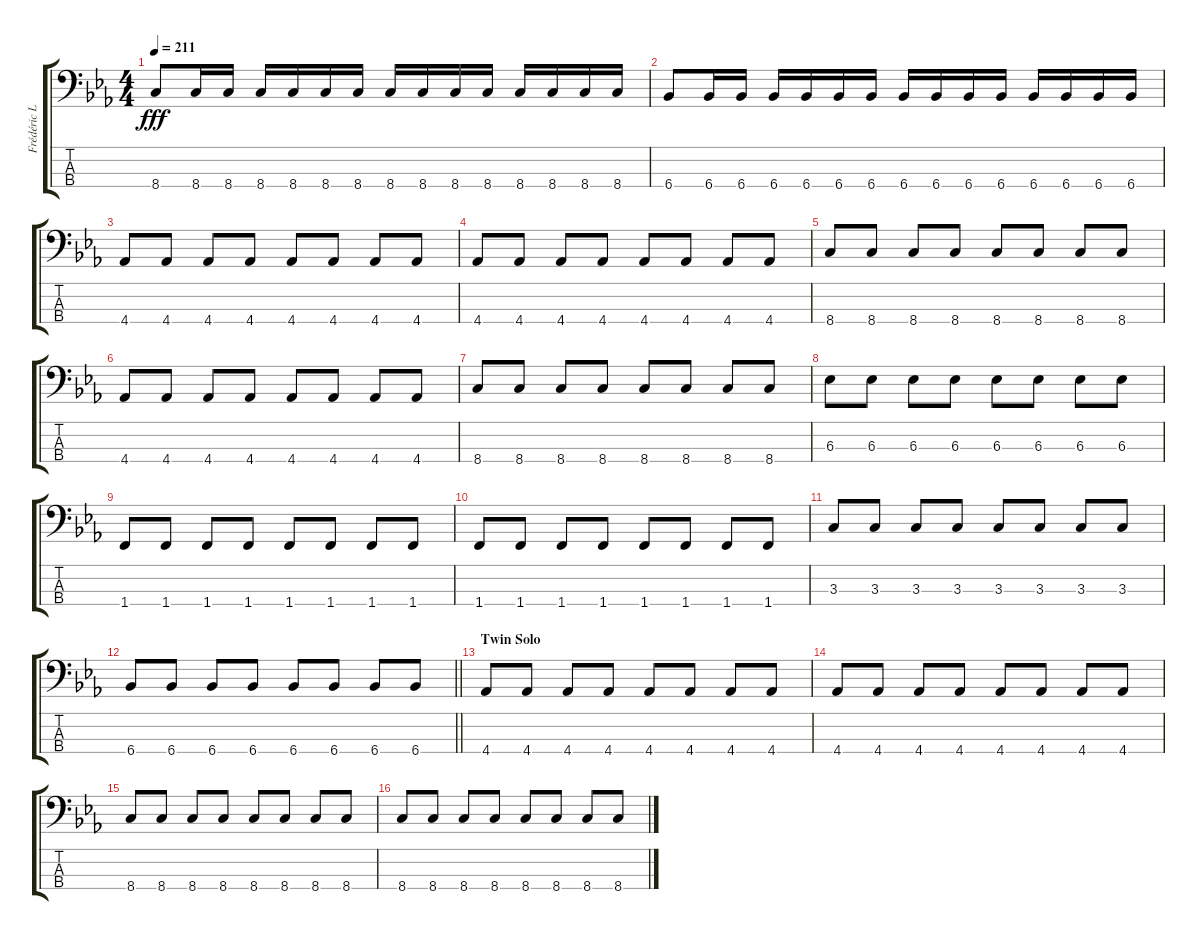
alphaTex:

\track ("Frédéric Leclercq (Bass)" "Frédéric L") {instrument electricbasspick}
\staff {score tabs}
\tuning (G2 D2 A1 E1) {hide}
\ts (4 4)
\tempo 211
\clef f4
\ks eb
8.4.8{dy fff} 8.4.16 8.4.16 8.4.16 8.4.16 8.4.16 8.4.16 8.4.16 8.4.16 8.4.16 8.4.16 8.4.16 8.4.16 8.4.16 8.4.16 |
6.4.8 6.4.16 6.4.16 6.4.16 6.4.16 6.4.16 6.4.16 6.4.16 6.4.16 6.4.16 6.4.16 6.4.16 6.4.16 6.4.16 6.4.16 |
4.4.8 4.4.8 4.4.8 4.4.8 4.4.8 4.4.8 4.4.8 4.4.8 |
4.4.8 4.4.8 4.4.8 4.4.8 4.4.8 4.4.8 4.4.8 4.4.8 |
8.4.8 8.4.8 8.4.8 8.4.8 8.4.8 8.4.8 8.4.8 8.4.8 |
4.4.8 4.4.8 4.4.8 4.4.8 4.4.8 4.4.8 4.4.8 4.4.8 |
8.4.8 8.4.8 8.4.8 8.4.8 8.4.8 8.4.8 8.4.8 8.4.8 |
6.3.8 6.3.8 6.3.8 6.3.8 6.3.8 6.3.8 6.3.8 6.3.8 |
1.4.8 1.4.8 1.4.8 1.4.8 1.4.8 1.4.8 1.4.8 1.4.8 |
1.4.8 1.4.8 1.4.8 1.4.8 1.4.8 1.4.8 1.4.8 1.4.8 |
3.3.8 3.3.8 3.3.8 3.3.8 3.3.8 3.3.8 3.3.8 3.3.8 |
\barLineRight lightlight
6.4.8 6.4.8 6.4.8 6.4.8 6.4.8 6.4.8 6.4.8 6.4.8 |
\section ("" "Twin Solo")
4.4.8 4.4.8 4.4.8 4.4.8 4.4.8 4.4.8 4.4.8 4.4.8 |
4.4.8 4.4.8 4.4.8 4.4.8 4.4.8 4.4.8 4.4.8 4.4.8 |
8.4.8 8.4.8 8.4.8 8.4.8 8.4.8 8.4.8 8.4.8 8.4.8 |
8.4.8 8.4.8 8.4.8 8.4.8 8.4.8 8.4.8 8.4.8 8.4.8
